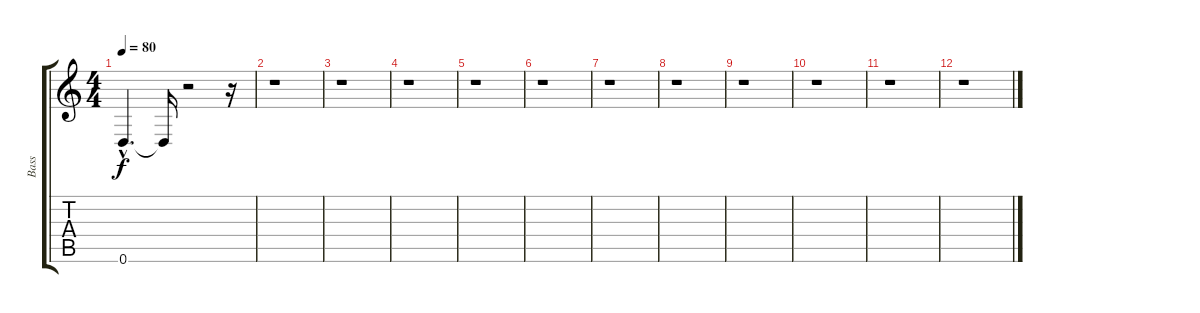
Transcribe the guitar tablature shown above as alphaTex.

\track ("Bass" "Bass") {instrument electricbassfinger}
\staff {score tabs}
\tuning (D4 A3 F3 C3 G2 D2) {hide}
\ts (4 4)
\tempo 80
\clef g2
\ks c
0.6{hac t}.4{d dy f} 0.6{t}.16 r.2 r.16 |
r.1 |
r.1 |
r.1 |
r.1 |
r.1 |
r.1 |
r.1 |
r.1 |
r.1 |
r.1 |
r.1
